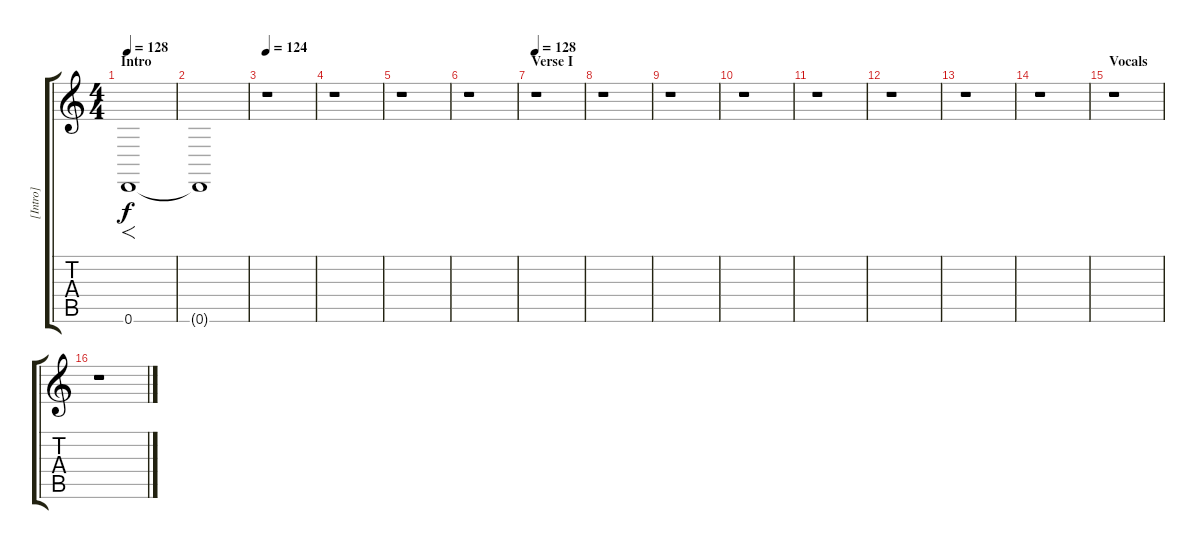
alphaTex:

\track ("[Intro]" "[Intro]") {instrument fx2soundtrack}
\staff {score tabs}
\tuning (D4 A3 F3 C3 G2 D2) {hide}
\ts (4 4)
\section ("" "Intro")
\tempo 128
\tempo 155
\tempo 128
\clef g2
\ks c
0.6.1{f dy f instrument fx2soundtrack} |
0.6{t}.1 |
\tempo 124
r.1 |
r.1 |
r.1 |
r.1 |
\section ("" "Verse I")
\tempo 128
r.1 |
r.1 |
r.1 |
r.1 |
r.1 |
r.1 |
r.1 |
r.1 |
\section ("" "Vocals ")
r.1 |
r.1
